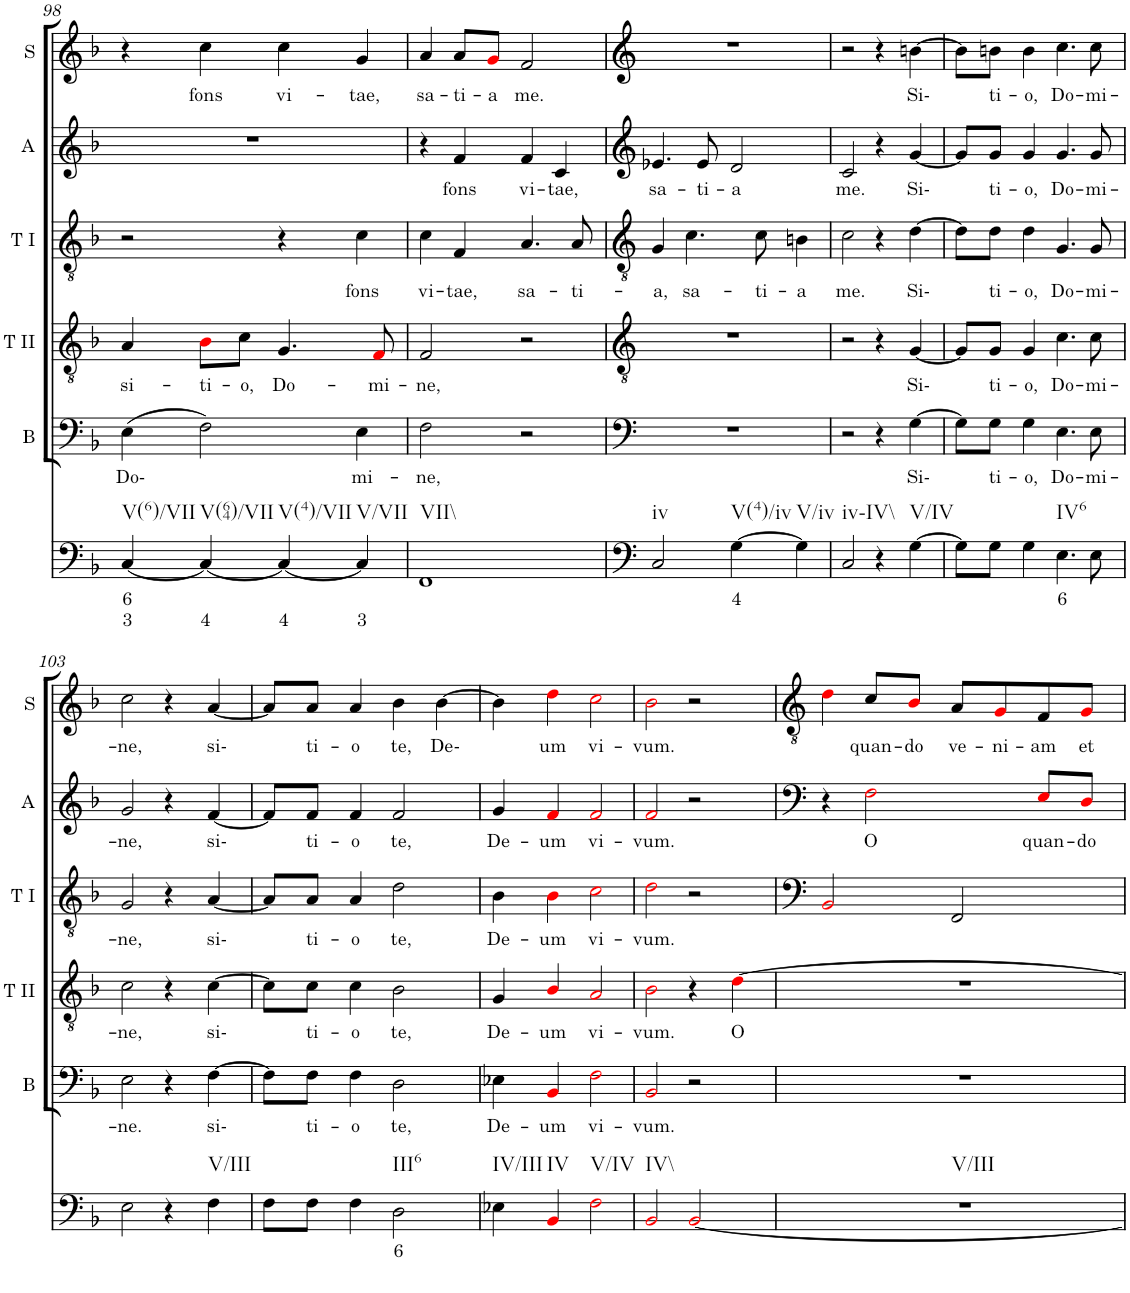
**kern	**text	**text	**kern	**text	**kern	**text	**kern	**text	**kern	**text	**kern	**text
*part6	*part6	*part6	*part5	*part5	*part4	*part4	*part3	*part3	*part2	*part2	*part1	*part1
*staff6	*staff6	*staff6	*staff5	*staff5	*staff4	*staff4	*staff3	*staff3	*staff2	*staff2	*staff1	*staff1
*I"Continuo	*	*	*I"Bass	*	*I"Tenor II	*	*I"Tenor I	*	*I"Alto	*	*I"Soprano	*
*	*	*	*I'B	*	*I'T II	*	*I'T I	*	*I'A	*	*I'S	*
!!LO:PB:g=z
*clefF4	*	*	*clefF4	*	*clefF4	*	*clefF4	*	*clefF4	*	*clefF4	*
*k[b-]	*	*	*k[b-]	*	*k[b-]	*	*k[b-]	*	*k[b-]	*	*k[b-]	*
*	*	*	*	*	*	*	*	*	*M4/4	*	*M4/4	*
=98	=98	=98	=98	=98	=98	=98	=98	=98	=98	=98	=98	=98
!LO:TX:b:t=V(6)/VII	!	!	!	!	!	!	!	!	!	!	!	!
!	!LO:LY:b	!LO:LY:b	!	!LO:LY:b	!	!LO:LY:b	!	!	!	!	!	!
[4C/	6	3	(4E\	Do-	4A/	si-	2r	.	1r	.	4r	.
!LO:TX:b:t=V(64)/VII	!	!	!	!	!	!	!	!	!	!	!	!
!	!	!LO:LY:b	!	!	!	!LO:LY:b	!	!	!	!	!	!LO:LY:b
4C/_	.	4	2F\)	.	8B-i\L	ti-	.	.	.	.	4cc\	fons
!	!	!	!	!	!	!LO:LY:b	!	!	!	!	!	!
.	.	.	.	.	8c\J	o,	.	.	.	.	.	.
!LO:TX:b:t=V(4)/VII	!	!	!	!	!	!	!	!	!	!	!	!
!	!	!LO:LY:b	!	!	!	!LO:LY:b	!	!	!	!	!	!LO:LY:b
4C/_	.	4	.	.	4.G/	Do-	4r	.	.	.	4cc\	vi-
!LO:TX:b:t=V/VII	!	!	!	!	!	!	!	!	!	!	!	!
!	!	!LO:LY:b	!	!LO:LY:b	!	!	!	!LO:LY:b	!	!	!	!LO:LY:b
4C/]	.	3	4E\	mi-	.	.	4c\	fons	.	.	4g/	tae,
!	!	!	!	!	!	!LO:LY:b	!	!	!	!	!	!
.	.	.	.	.	8Fi/	mi-	.	.	.	.	.	.
=99	=99	=99	=99	=99	=99	=99	=99	=99	=99	=99	=99	=99
!LO:TX:b:t=VII\\	!	!	!	!	!	!	!	!	!	!	!	!
!	!	!	!	!LO:LY:b	!	!LO:LY:b	!	!LO:LY:b	!	!	!	!LO:LY:b
1FF	.	.	2F\	ne,	2F/	ne,	4c\	vi-	4r	.	4a/	sa-
!	!	!	!	!	!	!	!	!LO:LY:b	!	!LO:LY:b	!	!LO:LY:b
.	.	.	.	.	.	.	4F/	tae,	4f/	fons	8a/L	ti-
!	!	!	!	!	!	!	!	!	!	!	!	!LO:LY:b
.	.	.	.	.	.	.	.	.	.	.	8gi/J	a
!	!	!	!	!	!	!	!	!LO:LY:b	!	!LO:LY:b	!	!LO:LY:b
.	.	.	2r	.	2r	.	4.A/	sa-	4f/	vi-	2f/	me.
!	!	!	!	!	!	!	!	!	!	!LO:LY:b	!	!
.	.	.	.	.	.	.	.	.	4c/	tae,	.	.
!	!	!	!	!	!	!	!	!LO:LY:b	!	!	!	!
.	.	.	.	.	.	.	8A/	ti-	.	.	.	.
=100	=100	=100	=100	=100	=100	=100	=100	=100	=100	=100	=100	=100
!LO:TX:b:t=iv	!	!	!	!	!	!	!	!	!	!	!	!
!	!	!	!	!	!	!	!	!LO:LY:b	!	!LO:LY:b	!	!
2C/	.	.	1r	.	1r	.	4G/	a,	4.e-X/	sa-	1r	.
!	!	!	!	!	!	!	!	!LO:LY:b	!	!	!	!
.	.	.	.	.	.	.	4.c\	sa-	.	.	.	.
!	!	!	!	!	!	!	!	!	!	!LO:LY:b	!	!
.	.	.	.	.	.	.	.	.	8e-/	ti-	.	.
!LO:TX:b:t=V(4)/iv	!	!	!	!	!	!	!	!	!	!	!	!
!	!LO:LY:b	!	!	!	!	!	!	!	!	!LO:LY:b	!	!
[4G\	4	.	.	.	.	.	.	.	2d/	a	.	.
!	!	!	!	!	!	!	!	!LO:LY:b	!	!	!	!
.	.	.	.	.	.	.	8c\	ti-	.	.	.	.
!LO:TX:b:t=V/iv	!	!	!	!	!	!	!	!	!	!	!	!
!	!	!	!	!	!	!	!	!LO:LY:b	!	!	!	!
4G\]	.	.	.	.	.	.	4Bn\	a	.	.	.	.
=101	=101	=101	=101	=101	=101	=101	=101	=101	=101	=101	=101	=101
!LO:TX:b:t=iv\\-IV\\	!	!	!	!	!	!	!	!	!	!	!	!
!	!	!	!	!	!	!	!	!LO:LY:b	!	!LO:LY:b	!	!
2C/	.	.	2r	.	2r	.	2c\	me.	2c/	me.	2r	.
4r	.	.	4r	.	4r	.	4r	.	4r	.	4r	.
!LO:TX:b:t=V/IV	!	!	!	!	!	!	!	!	!	!	!	!
!	!	!	!	!LO:LY:b	!	!LO:LY:b	!	!LO:LY:b	!	!LO:LY:b	!	!LO:LY:b
[4G\	.	.	[4G\	Si-	[4G/	Si-	[4d\	Si-	[4g/	Si-	[4bn\	Si-
=102	=102	=102	=102	=102	=102	=102	=102	=102	=102	=102	=102	=102
8G\L]	.	.	8G\L]	.	8G/L]	.	8d\L]	.	8g/L]	.	8b\L]	.
!	!	!	!	!LO:LY:b	!	!LO:LY:b	!	!LO:LY:b	!	!LO:LY:b	!	!LO:LY:b
8G\J	.	.	8G\J	ti-	8G/J	ti-	8d\J	ti-	8g/J	ti-	8bn\J	ti-
!	!	!	!	!LO:LY:b	!	!LO:LY:b	!	!LO:LY:b	!	!LO:LY:b	!	!LO:LY:b
4G\	.	.	4G\	o,	4G/	o,	4d\	o,	4g/	o,	4b\	o,
!LO:TX:b:t=IV6	!	!	!	!	!	!	!	!	!	!	!	!
!	!LO:LY:b	!	!	!LO:LY:b	!	!LO:LY:b	!	!LO:LY:b	!	!LO:LY:b	!	!LO:LY:b
4.E\	6	.	4.E\	Do-	4.c\	Do-	4.G/	Do-	4.g/	Do-	4.cc\	Do-
!	!	!	!	!LO:LY:b	!	!LO:LY:b	!	!LO:LY:b	!	!LO:LY:b	!	!LO:LY:b
8E\	.	.	8E\	mi-	8c\	mi-	8G/	mi-	8g/	mi-	8cc\	mi-
!!LO:LB:g=z
=103	=103	=103	=103	=103	=103	=103	=103	=103	=103	=103	=103	=103
!	!	!	!	!LO:LY:b	!	!LO:LY:b	!	!LO:LY:b	!	!LO:LY:b	!	!LO:LY:b
2E\	.	.	2E\	ne.	2c\	ne,	2G/	ne,	2g/	ne,	2cc\	ne,
4r	.	.	4r	.	4r	.	4r	.	4r	.	4r	.
!LO:TX:b:t=V/III	!	!	!	!	!	!	!	!	!	!	!	!
!	!	!	!	!LO:LY:b	!	!LO:LY:b	!	!LO:LY:b	!	!LO:LY:b	!	!LO:LY:b
4F\	.	.	[4F\	si-	[4c\	si-	[4A/	si-	[4f/	si-	[4a/	si-
=104	=104	=104	=104	=104	=104	=104	=104	=104	=104	=104	=104	=104
8F\L	.	.	8F\L]	.	8c\L]	.	8A/L]	.	8f/L]	.	8a/L]	.
!	!	!	!	!LO:LY:b	!	!LO:LY:b	!	!LO:LY:b	!	!LO:LY:b	!	!LO:LY:b
8F\J	.	.	8F\J	ti-	8c\J	ti-	8A/J	ti-	8f/J	ti-	8a/J	ti-
!	!	!	!	!LO:LY:b	!	!LO:LY:b	!	!LO:LY:b	!	!LO:LY:b	!	!LO:LY:b
4F\	.	.	4F\	o	4c\	o	4A/	o	4f/	o	4a/	o
!LO:TX:b:t=III6	!	!	!	!	!	!	!	!	!	!	!	!
!	!LO:LY:b	!	!	!LO:LY:b	!	!LO:LY:b	!	!LO:LY:b	!	!LO:LY:b	!	!LO:LY:b
2D\	6	.	2D\	te,	2B-\	te,	2d\	te,	2f/	te,	4b-\	te,
!	!	!	!	!	!	!	!	!	!	!	!	!LO:LY:b
.	.	.	.	.	.	.	.	.	.	.	[4b-\	De-
=105	=105	=105	=105	=105	=105	=105	=105	=105	=105	=105	=105	=105
!LO:TX:b:t=IV/III	!	!	!	!	!	!	!	!	!	!	!	!
!	!	!	!	!LO:LY:b	!	!LO:LY:b	!	!LO:LY:b	!	!LO:LY:b	!	!
4E-X\	.	.	4E-X\	De-	4G/	De-	4B-\	De-	4g/	De-	4b-\]	.
!LO:TX:b:t=IV	!	!	!	!	!	!	!	!	!	!	!	!
!	!	!	!	!LO:LY:b	!	!LO:LY:b	!	!LO:LY:b	!	!LO:LY:b	!	!LO:LY:b
4BB-i/	.	.	4BB-i/	um	4B-i/	um	4B-i\	um	4fi/	um	4ddi\	um
!LO:TX:b:t=V/IV	!	!	!	!	!	!	!	!	!	!	!	!
!	!	!	!	!LO:LY:b	!	!LO:LY:b	!	!LO:LY:b	!	!LO:LY:b	!	!LO:LY:b
2Fi\	.	.	2Fi\	vi-	2Ai/	vi-	2ci\	vi-	2fi/	vi-	2cci\	vi-
=106	=106	=106	=106	=106	=106	=106	=106	=106	=106	=106	=106	=106
!LO:TX:b:t=IV\\	!	!	!	!	!	!	!	!	!	!	!	!
!	!	!	!	!LO:LY:b	!	!LO:LY:b	!	!LO:LY:b	!	!LO:LY:b	!	!LO:LY:b
2BB-i/	.	.	2BB-i/	vum.	2B-i\	vum.	2di\	vum.	2fi/	vum.	2b-i\	vum.
[2BB-i/	.	.	2r	.	4r	.	2r	.	2r	.	2r	.
!	!	!	!	!	!	!LO:LY:b	!	!	!	!	!	!
.	.	.	.	.	[4di\	O	.	.	.	.	.	.
=107	=107	=107	=107	=107	=107	=107	=107	=107	=107	=107	=107	=107
!LO:TX:b:t=V/III	!	!	!	!	!	!	!	!	!	!	!	!
1r	.	.	1r	.	1r	.	2BB-i/	.	4r	.	4di\	.
!	!	!	!	!	!	!	!	!	!	!LO:LY:b	!	!LO:LY:b
.	.	.	.	.	.	.	.	.	2Fi\	O	8c/L	quan-
!	!	!	!	!	!	!	!	!	!	!	!	!LO:LY:b
.	.	.	.	.	.	.	.	.	.	.	8B-i/J	do
!	!	!	!	!	!	!	!	!	!	!	!	!LO:LY:b
.	.	.	.	.	.	.	2FF/	.	.	.	8A/L	ve-
!	!	!	!	!	!	!	!	!	!	!	!	!LO:LY:b
.	.	.	.	.	.	.	.	.	.	.	8Gi/	ni-
!	!	!	!	!	!	!	!	!	!	!LO:LY:b	!	!LO:LY:b
.	.	.	.	.	.	.	.	.	8Ei/L	quan-	8F/	am
!	!	!	!	!	!	!	!	!	!	!LO:LY:b	!	!LO:LY:b
.	.	.	.	.	.	.	.	.	8Di/J	do	8Gi/J	et
=	=	=	=	=	=	=	=	=	=	=	=	=
*-	*-	*-	*-	*-	*-	*-	*-	*-	*-	*-	*-	*-
